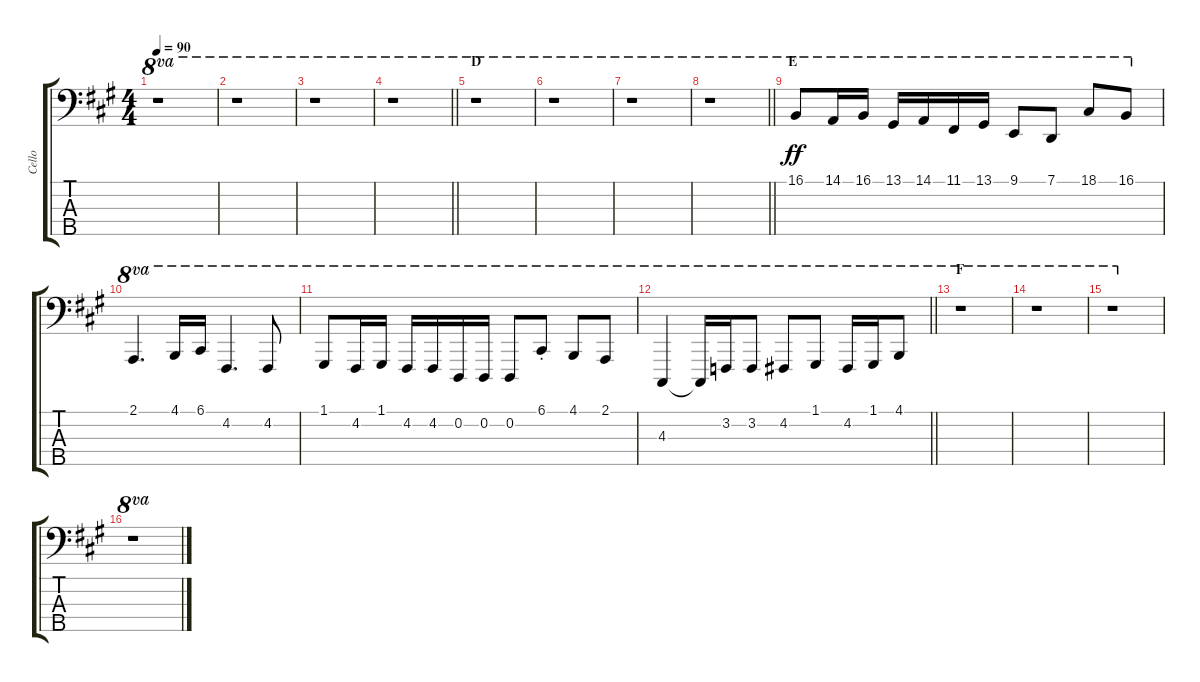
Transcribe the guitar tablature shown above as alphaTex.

\track ("Cello" "Cello") {instrument cello}
\staff {score tabs}
\tuning (G2 D2 A1 E1 B0) {hide}
\ts (4 4)
\tempo 90
\clef f4
\ks a
r.1{ot 8va dy ff} |
r.1{ot 8va} |
r.1{ot 8va} |
\barLineRight lightlight
r.1{ot 8va} |
\section ("" "D")
r.1{ot 8va} |
r.1{ot 8va} |
r.1{ot 8va} |
\barLineRight lightlight
r.1{ot 8va} |
\section ("" "E")
16.1.8{ot 8va} 14.1.16{ot 8va} 16.1.16{ot 8va} 13.1.16{ot 8va} 14.1.16{ot 8va} 11.1.16{ot 8va} 13.1.16{ot 8va} 9.1.8{ot 8va} 7.1.8{ot 8va} 18.1.8{ot 8va} 16.1.8{ot 8va} |
2.1.4{d ot 8va} 4.1.16{ot 8va} 6.1.16{ot 8va} 4.2.4{d ot 8va} 4.2.8{ot 8va} |
1.1.8{ot 8va} 4.2.16{ot 8va} 1.1.16{ot 8va} 4.2.16{ot 8va} 4.2.16{ot 8va} 0.2.16{ot 8va} 0.2.16{ot 8va} 0.2.8{ot 8va} 6.1{st}.8{ot 8va} 4.1.8{ot 8va} 2.1.8{ot 8va} |
\barLineRight lightlight
4.3.4{ot 8va} 4.3{t}.16{ot 8va} 3.2.16{ot 8va} 3.2.8{ot 8va} 4.2.8{ot 8va} 1.1.8{ot 8va} 4.2.16{ot 8va} 1.1.16{ot 8va} 4.1.8{ot 8va} |
\section ("" "F")
r.1{ot 8va} |
r.1{ot 8va} |
r.1{ot 8va} |
r.1{ot 8va}
